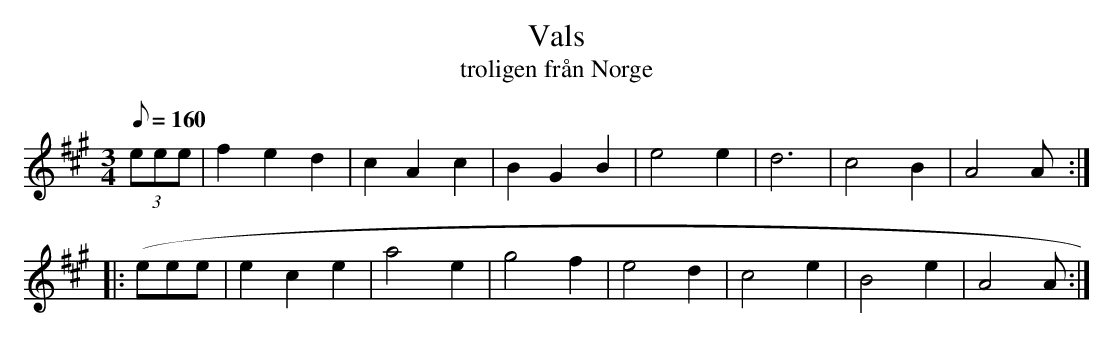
X:1
T:Vals
T:troligen från Norge
M:3/4
L:1/8
K:A
Q:160
(3eee | f2 e2 d2 | c2 A2 c2 | B2 G2 B2 | e4 e2 | d6 | c4 B2 | A4 A :|
|: (eee | e2 c2 e2 | a4 e2 | g4 f2 | e4 d2 | c4 e2 | B4 e2 | A4 A :|
